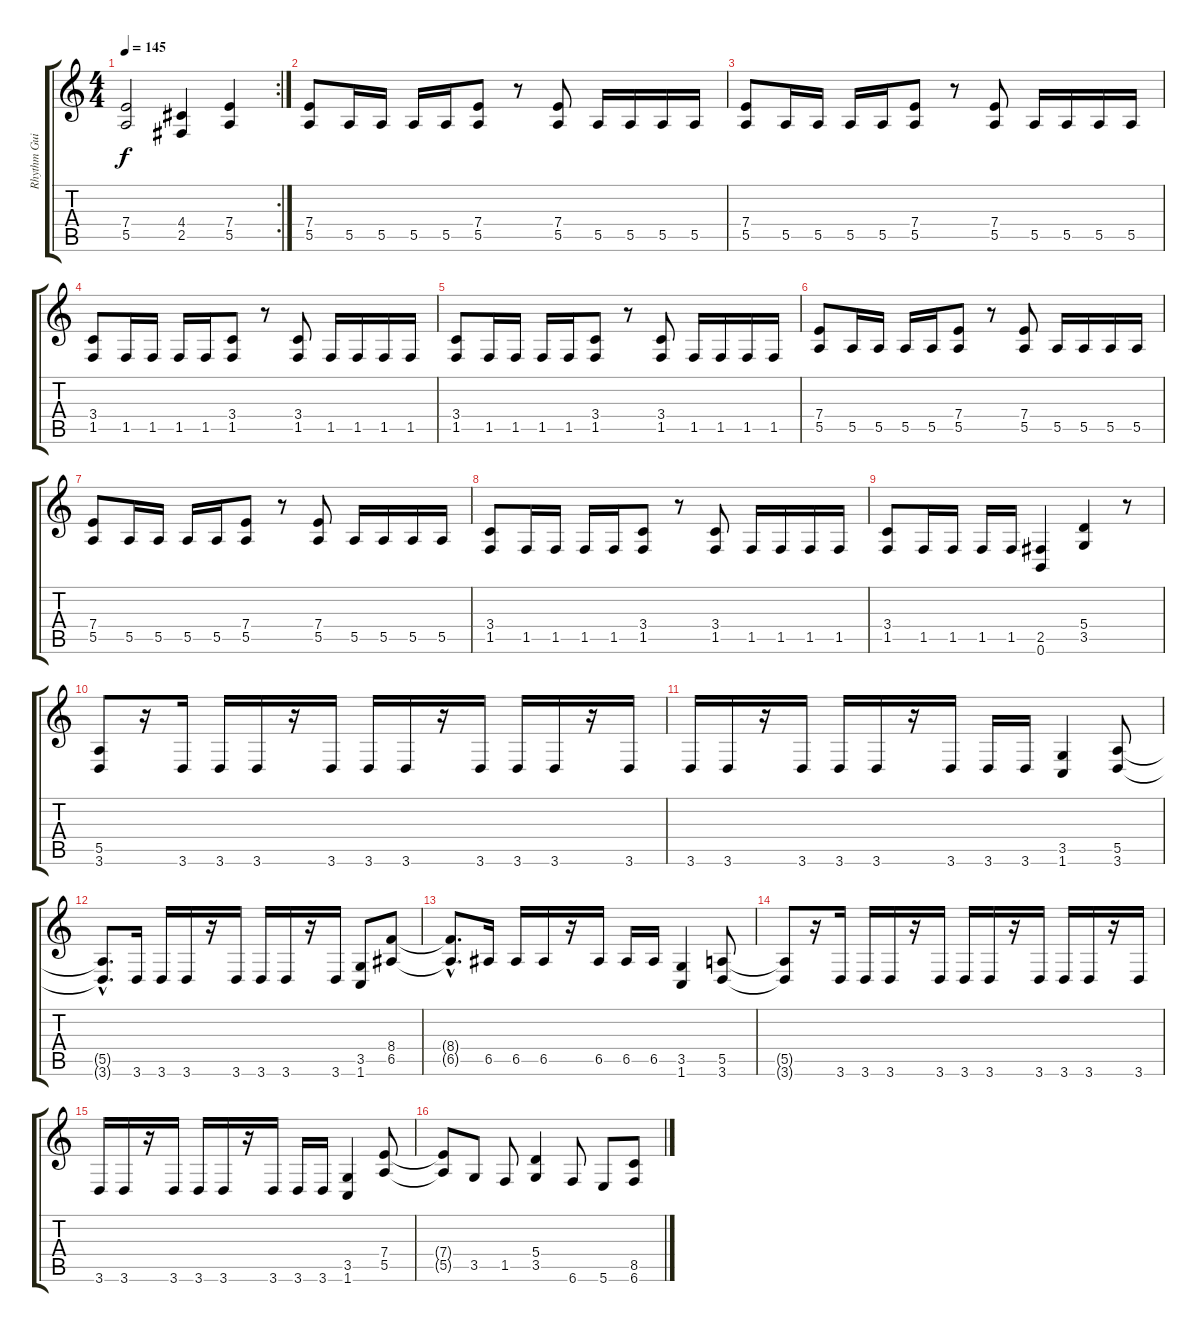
\track ("Rhythm Guitar" "Rhythm Gui") {instrument overdrivenguitar}
\staff {score tabs}
\tuning (B3 Gb3 D3 A2 E2 B1) {hide}
\rc 2
\ts (4 4)
\tempo 145
\clef g2
\ks c
(7.4{t} 5.5{t}).2{dy f} (4.4 2.5).4 (7.4 5.5).4 |
(7.4 5.5).8 5.5.16 5.5.16 5.5.16 5.5.16 (7.4 5.5).8 r.8 (7.4 5.5).8 5.5.16 5.5.16 5.5.16 5.5.16 |
(7.4 5.5).8 5.5.16 5.5.16 5.5.16 5.5.16 (7.4 5.5).8 r.8 (7.4 5.5).8 5.5.16 5.5.16 5.5.16 5.5.16 |
(3.4 1.5).8 1.5.16 1.5.16 1.5.16 1.5.16 (3.4 1.5).8 r.8 (3.4 1.5).8 1.5.16 1.5.16 1.5.16 1.5.16 |
(3.4 1.5).8 1.5.16 1.5.16 1.5.16 1.5.16 (3.4 1.5).8 r.8 (3.4 1.5).8 1.5.16 1.5.16 1.5.16 1.5.16 |
(7.4 5.5).8 5.5.16 5.5.16 5.5.16 5.5.16 (7.4 5.5).8 r.8 (7.4 5.5).8 5.5.16 5.5.16 5.5.16 5.5.16 |
(7.4 5.5).8 5.5.16 5.5.16 5.5.16 5.5.16 (7.4 5.5).8 r.8 (7.4 5.5).8 5.5.16 5.5.16 5.5.16 5.5.16 |
(3.4 1.5).8 1.5.16 1.5.16 1.5.16 1.5.16 (3.4 1.5).8 r.8 (3.4 1.5).8 1.5.16 1.5.16 1.5.16 1.5.16 |
(3.4 1.5).8 1.5.16 1.5.16 1.5.16 1.5.16 (2.5 0.6).4 (5.4 3.5).4 r.8 |
(5.5 3.6).8 r.16 3.6.16 3.6.16 3.6.16 r.16 3.6.16 3.6.16 3.6.16 r.16 3.6.16 3.6.16 3.6.16 r.16 3.6.16 |
3.6.16 3.6.16 r.16 3.6.16 3.6.16 3.6.16 r.16 3.6.16 3.6.16 3.6.16 (3.5 1.6).4 (5.5 3.6).8 |
(5.5{hac t} 3.6{hac t}).8{d} 3.6.16 3.6.16 3.6.16 r.16 3.6.16 3.6.16 3.6.16 r.16 3.6.16 (3.5 1.6).8 (8.4 6.5).8 |
(8.4{hac t} 6.5{hac t}).8{d} 6.5.16 6.5.16 6.5.16 r.16 6.5.16 6.5.16 6.5.16 (3.5 1.6).4 (5.5 3.6).8 |
(5.5{t} 3.6{t}).8 r.16 3.6.16 3.6.16 3.6.16 r.16 3.6.16 3.6.16 3.6.16 r.16 3.6.16 3.6.16 3.6.16 r.16 3.6.16 |
3.6.16 3.6.16 r.16 3.6.16 3.6.16 3.6.16 r.16 3.6.16 3.6.16 3.6.16 (3.5 1.6).4 (7.4 5.5).8 |
(7.4{t} 5.5{t}).8 3.5.8 1.5.8 (5.4 3.5).4 6.6.8 5.6.8 (8.5 6.6).8
